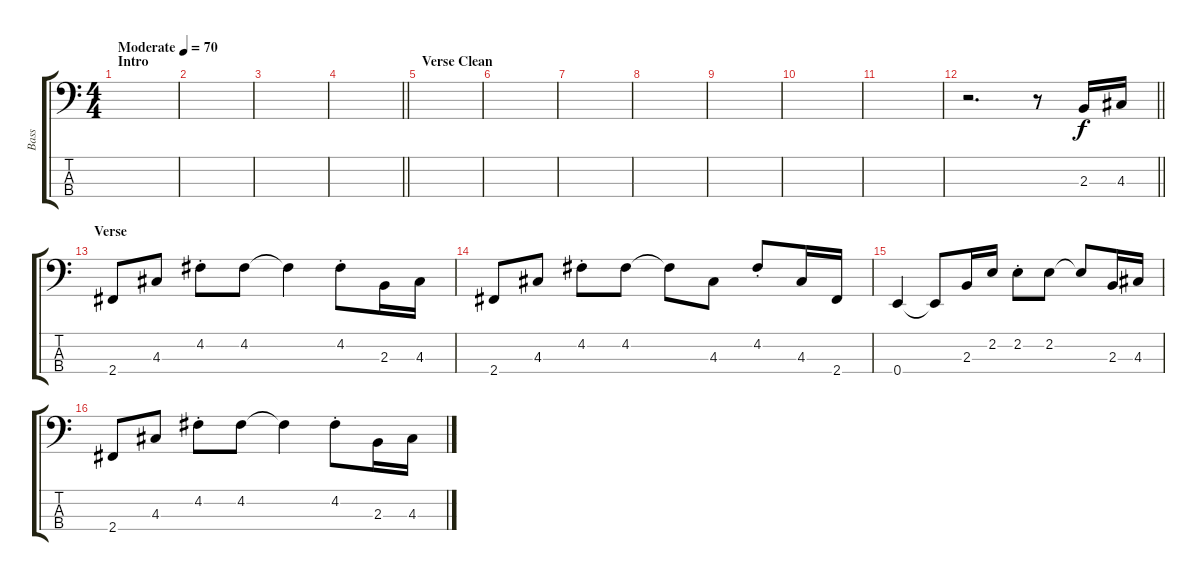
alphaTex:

\track ("Bass" "Bass") {instrument electricbassfinger}
\staff {score tabs}
\tuning (G2 D2 A1 E1) {hide}
\ts (4 4)
\section ("" "Intro")
\tempo (70 "Moderate")
\clef f4
\ks c
|
|
|
\barLineRight lightlight
|
\section ("" "Verse Clean")
|
|
|
|
|
|
|
\barLineRight lightlight
r.2{d} r.8 2.3.16 4.3.16 |
\section ("" "Verse ")
2.4.8 4.3.8 4.2{st}.8 4.2.8 4.2{t}.4 4.2{st}.8 2.3.16 4.3.16 |
2.4.8 4.3.8 4.2{st}.8 4.2.8 4.2{t}.8 4.3.8 4.2{st}.8 4.3.16 2.4.16 |
0.4.4 0.4{t}.8 2.3.16 2.2.16 2.2{st}.8 2.2.8 2.2{t}.8 2.3.16 4.3.16 |
2.4.8 4.3.8 4.2{st}.8 4.2.8 4.2{t}.4 4.2{st}.8 2.3.16 4.3.16
